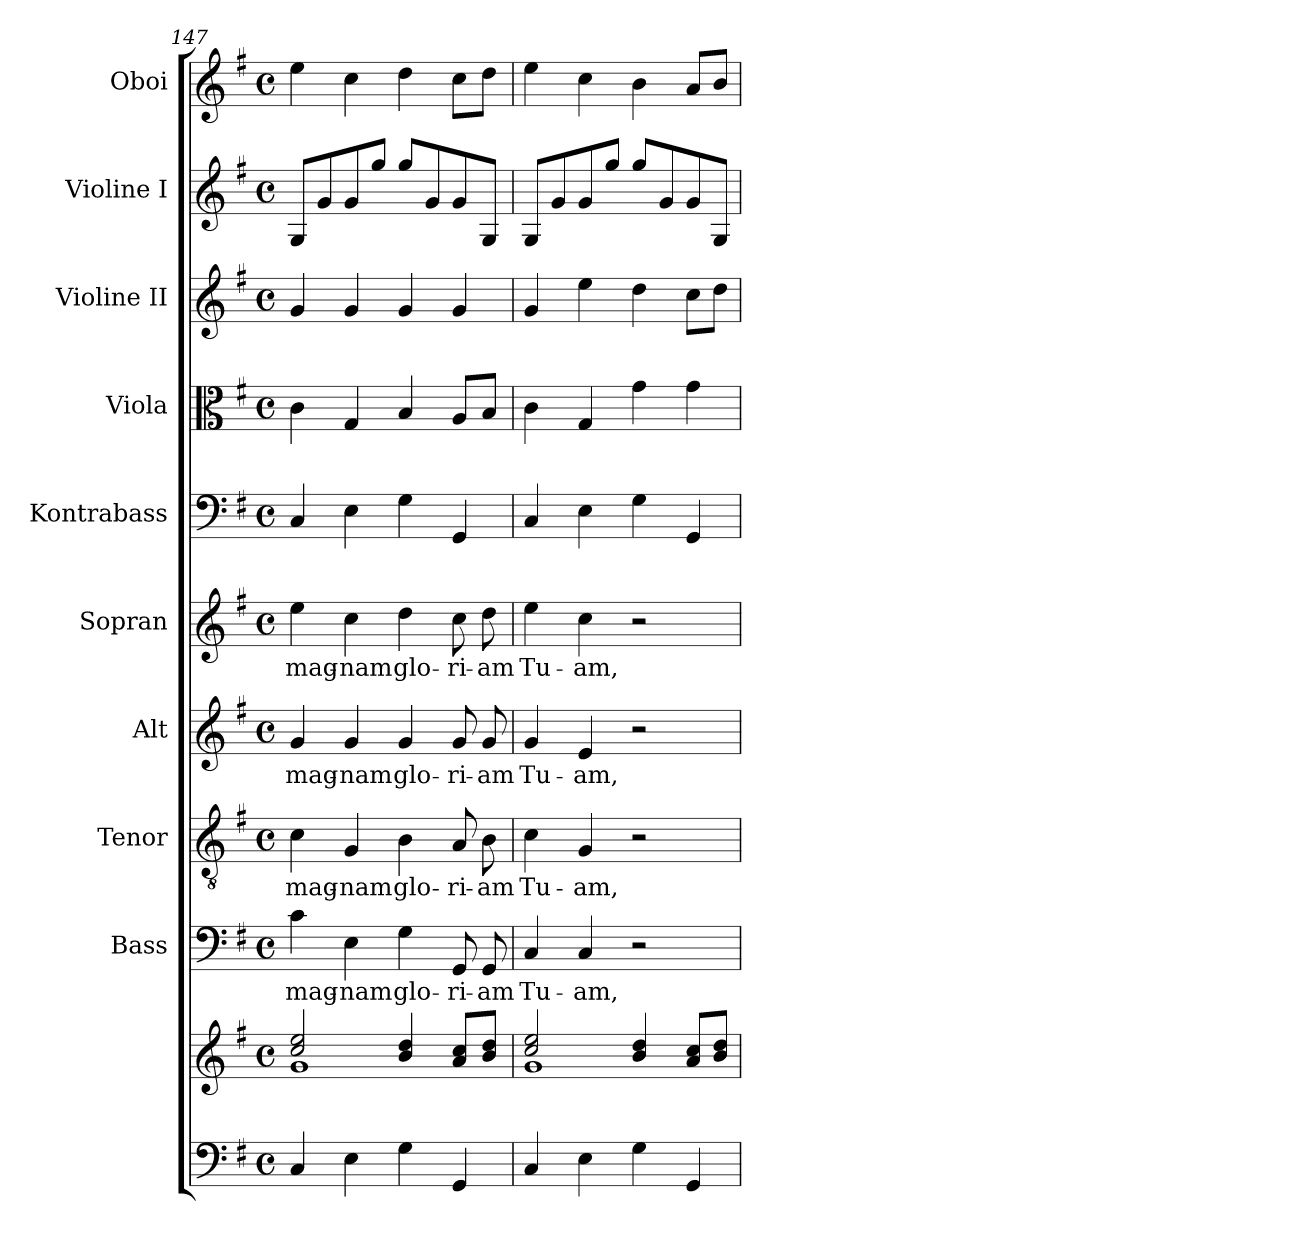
**kern	**kern	**kern	**text	**kern	**text	**kern	**text	**kern	**text	**kern	**kern	**kern	**kern	**kern
*part10	*part10	*part9	*part9	*part8	*part8	*part7	*part7	*part6	*part6	*part5	*part4	*part3	*part2	*part1
*staff11	*staff10	*staff9	*staff9	*staff8	*staff8	*staff7	*staff7	*staff6	*staff6	*staff5	*staff4	*staff3	*staff2	*staff1
*	*	*I"Bass	*	*I"Tenor	*	*I"Alt	*	*I"Sopran	*	*I"Kontrabass	*I"Viola	*I"Violine II	*I"Violine I	*I"Oboi
*	*	*I'B.	*	*I'T.	*	*I'A.	*	*I'S.	*	*I'Kb.	*I'Vla.	*I'Vl. II	*I'Vl. I	*I'Ob.
!!LO:PB:g=z
*clefF4	*clefG2	*clefF4	*	*clefGv2	*	*clefG2	*	*clefG2	*	*clefF4	*clefC3	*clefG2	*clefG2	*clefG2
*	*	*	*	*	*	*	*	*	*	*ITrd7c12	*	*	*	*
*k[f#]	*k[f#]	*k[f#]	*	*k[f#]	*	*k[f#]	*	*k[f#]	*	*k[f#]	*k[f#]	*k[f#]	*k[f#]	*k[f#]
*G:	*G:	*G:	*	*G:	*	*G:	*	*G:	*	*G:	*G:	*G:	*G:	*G:
*M4/4	*M4/4	*M4/4	*	*M4/4	*	*M4/4	*	*M4/4	*	*M4/4	*M4/4	*M4/4	*M4/4	*M4/4
*met(c)	*met(c)	*met(c)	*	*met(c)	*	*met(c)	*	*met(c)	*	*met(c)	*met(c)	*met(c)	*met(c)	*met(c)
=147	=147	=147	=147	=147	=147	=147	=147	=147	=147	=147	=147	=147	=147	=147
*	*^	*	*	*	*	*	*	*	*	*	*	*	*	*
!	!	!	!	!LO:LY:b	!	!LO:LY:b	!	!LO:LY:b	!	!LO:LY:b	!	!	!	!	!
4C/	2cc/ 2ee/	1g	4c\	mag-	4c\	mag-	4g/	mag-	4ee\	mag-	4CC/	4c\	4g/	8G/L	4ee\
.	.	.	.	.	.	.	.	.	.	.	.	.	.	8g/	.
!	!	!	!	!LO:LY:b	!	!LO:LY:b	!	!LO:LY:b	!	!LO:LY:b	!	!	!	!	!
4E\	.	.	4E\	-nam	4G/	-nam	4g/	-nam	4cc\	-nam	4EE\	4G/	4g/	8g/	4cc\
.	.	.	.	.	.	.	.	.	.	.	.	.	.	8gg/J	.
!	!	!	!	!LO:LY:b	!	!LO:LY:b	!	!LO:LY:b	!	!LO:LY:b	!	!	!	!	!
4G\	4b/ 4dd/	.	4G\	glo-	4B\	glo-	4g/	glo-	4dd\	glo-	4GG\	4B/	4g/	8gg/L	4dd\
.	.	.	.	.	.	.	.	.	.	.	.	.	.	8g/	.
!	!	!	!	!LO:LY:b	!	!LO:LY:b	!	!LO:LY:b	!	!LO:LY:b	!	!	!	!	!
4GG/	8a/ 8cc/L	.	8GG/	-ri-	8A/	-ri-	8g/	-ri-	8cc\	-ri-	4GGG/	8A/L	4g/	8g/	8cc\L
!	!	!	!	!LO:LY:b	!	!LO:LY:b	!	!LO:LY:b	!	!LO:LY:b	!	!	!	!	!
.	8b/ 8dd/J	.	8GG/	-am	8B\	-am	8g/	-am	8dd\	-am	.	8B/J	.	8G/J	8dd\J
=148	=148	=148	=148	=148	=148	=148	=148	=148	=148	=148	=148	=148	=148	=148	=148
!	!	!	!	!LO:LY:b	!	!LO:LY:b	!	!LO:LY:b	!	!LO:LY:b	!	!	!	!	!
4C/	2cc/ 2ee/	1g	4C/	Tu-	4c\	Tu-	4g/	Tu-	4ee\	Tu-	4CC/	4c\	4g/	8G/L	4ee\
.	.	.	.	.	.	.	.	.	.	.	.	.	.	8g/	.
!	!	!	!	!LO:LY:b	!	!LO:LY:b	!	!LO:LY:b	!	!LO:LY:b	!	!	!	!	!
4E\	.	.	4C/	-am,	4G/	-am,	4e/	-am,	4cc\	-am,	4EE\	4G/	4ee\	8g/	4cc\
.	.	.	.	.	.	.	.	.	.	.	.	.	.	8gg/J	.
4G\	4b/ 4dd/	.	2r	.	2r	.	2r	.	2r	.	4GG\	4g\	4dd\	8gg/L	4b\
.	.	.	.	.	.	.	.	.	.	.	.	.	.	8g/	.
4GG/	8a/ 8cc/L	.	.	.	.	.	.	.	.	.	4GGG/	4g\	8cc\L	8g/	8a/L
.	8b/ 8dd/J	.	.	.	.	.	.	.	.	.	.	.	8dd\J	8G/J	8b/J
*	*v	*v	*	*	*	*	*	*	*	*	*	*	*	*	*
=	=	=	=	=	=	=	=	=	=	=	=	=	=	=
*-	*-	*-	*-	*-	*-	*-	*-	*-	*-	*-	*-	*-	*-	*-
